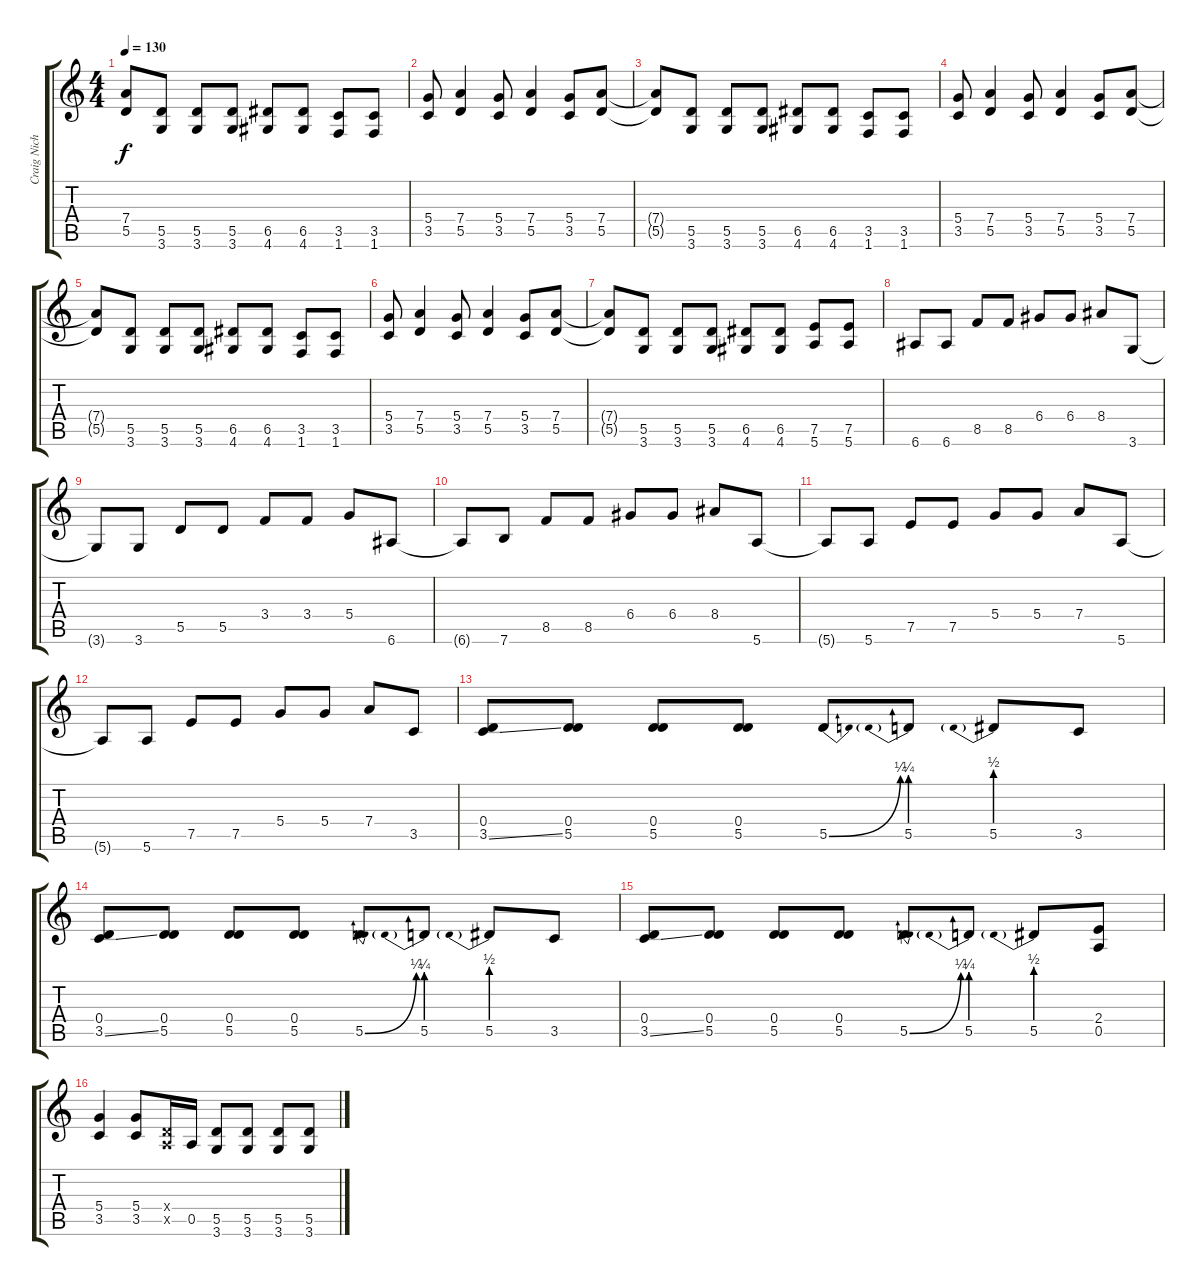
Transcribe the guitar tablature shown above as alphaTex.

\track ("Craig Nicholls - Guitare Disto" "Craig Nich") {instrument distortionguitar}
\staff {score tabs}
\tuning (E4 B3 G3 D3 A2 E2) {hide}
\ts (4 4)
\tempo 130
\clef g2
\ks c
(7.4{t} 5.5{t}).8{dy f} (5.5 3.6).8 (5.5 3.6).8 (5.5 3.6).8 (6.5 4.6).8 (6.5 4.6).8 (3.5 1.6).8 (3.5 1.6).8 |
(5.4 3.5).8 (7.4 5.5).4 (5.4 3.5).8 (7.4 5.5).4 (5.4 3.5).8 (7.4 5.5).8 |
(7.4{t} 5.5{t}).8 (5.5 3.6).8 (5.5 3.6).8 (5.5 3.6).8 (6.5 4.6).8 (6.5 4.6).8 (3.5 1.6).8 (3.5 1.6).8 |
(5.4 3.5).8 (7.4 5.5).4 (5.4 3.5).8 (7.4 5.5).4 (5.4 3.5).8 (7.4 5.5).8 |
(7.4{t} 5.5{t}).8 (5.5 3.6).8 (5.5 3.6).8 (5.5 3.6).8 (6.5 4.6).8 (6.5 4.6).8 (3.5 1.6).8 (3.5 1.6).8 |
(5.4 3.5).8 (7.4 5.5).4 (5.4 3.5).8 (7.4 5.5).4 (5.4 3.5).8 (7.4 5.5).8 |
(7.4{t} 5.5{t}).8 (5.5 3.6).8 (5.5 3.6).8 (5.5 3.6).8 (6.5 4.6).8 (6.5 4.6).8 (7.5 5.6).8 (7.5 5.6).8 |
6.6.8 6.6.8 8.5.8 8.5.8 6.4.8 6.4.8 8.4.8 3.6.8 |
3.6{t}.8 3.6.8 5.5.8 5.5.8 3.4.8 3.4.8 5.4.8 6.6.8 |
6.6{t}.8 7.6.8 8.5.8 8.5.8 6.4.8 6.4.8 8.4.8 5.6.8 |
5.6{t}.8 5.6.8 7.5.8 7.5.8 5.4.8 5.4.8 7.4.8 5.6.8 |
5.6{t}.8 5.6.8 7.5.8 7.5.8 5.4.8 5.4.8 7.4.8 3.5.8 |
(0.4 3.5{ss}).8 (0.4 5.5).8 (0.4 5.5).8 (0.4 5.5).8 5.5{be (bend 0 0 60 1)}.8 5.5{be (prebend 0 1 60 1)}.8 5.5{be (prebend 0 2 60 2)}.8 3.5.8 |
(0.4 3.5{ss}).8 (0.4 5.5).8 (0.4 5.5).8 (0.4 5.5).8 5.5{be (bend 0 0 60 1)}.8 5.5{be (prebend 0 1 60 1)}.8 5.5{be (prebend 0 2 60 2)}.8 3.5.8 |
(0.4 3.5{ss}).8 (0.4 5.5).8 (0.4 5.5).8 (0.4 5.5).8 5.5{be (bend 0 0 60 1)}.8 5.5{be (prebend 0 1 60 1)}.8 5.5{be (prebend 0 2 60 2)}.8 (2.4 0.5).8 |
(5.4 3.5).4 (5.4 3.5).8 (0.4{x} 0.5{x}).16 0.5.16 (5.5 3.6).8 (5.5 3.6).8 (5.5 3.6).8 (5.5 3.6).8
